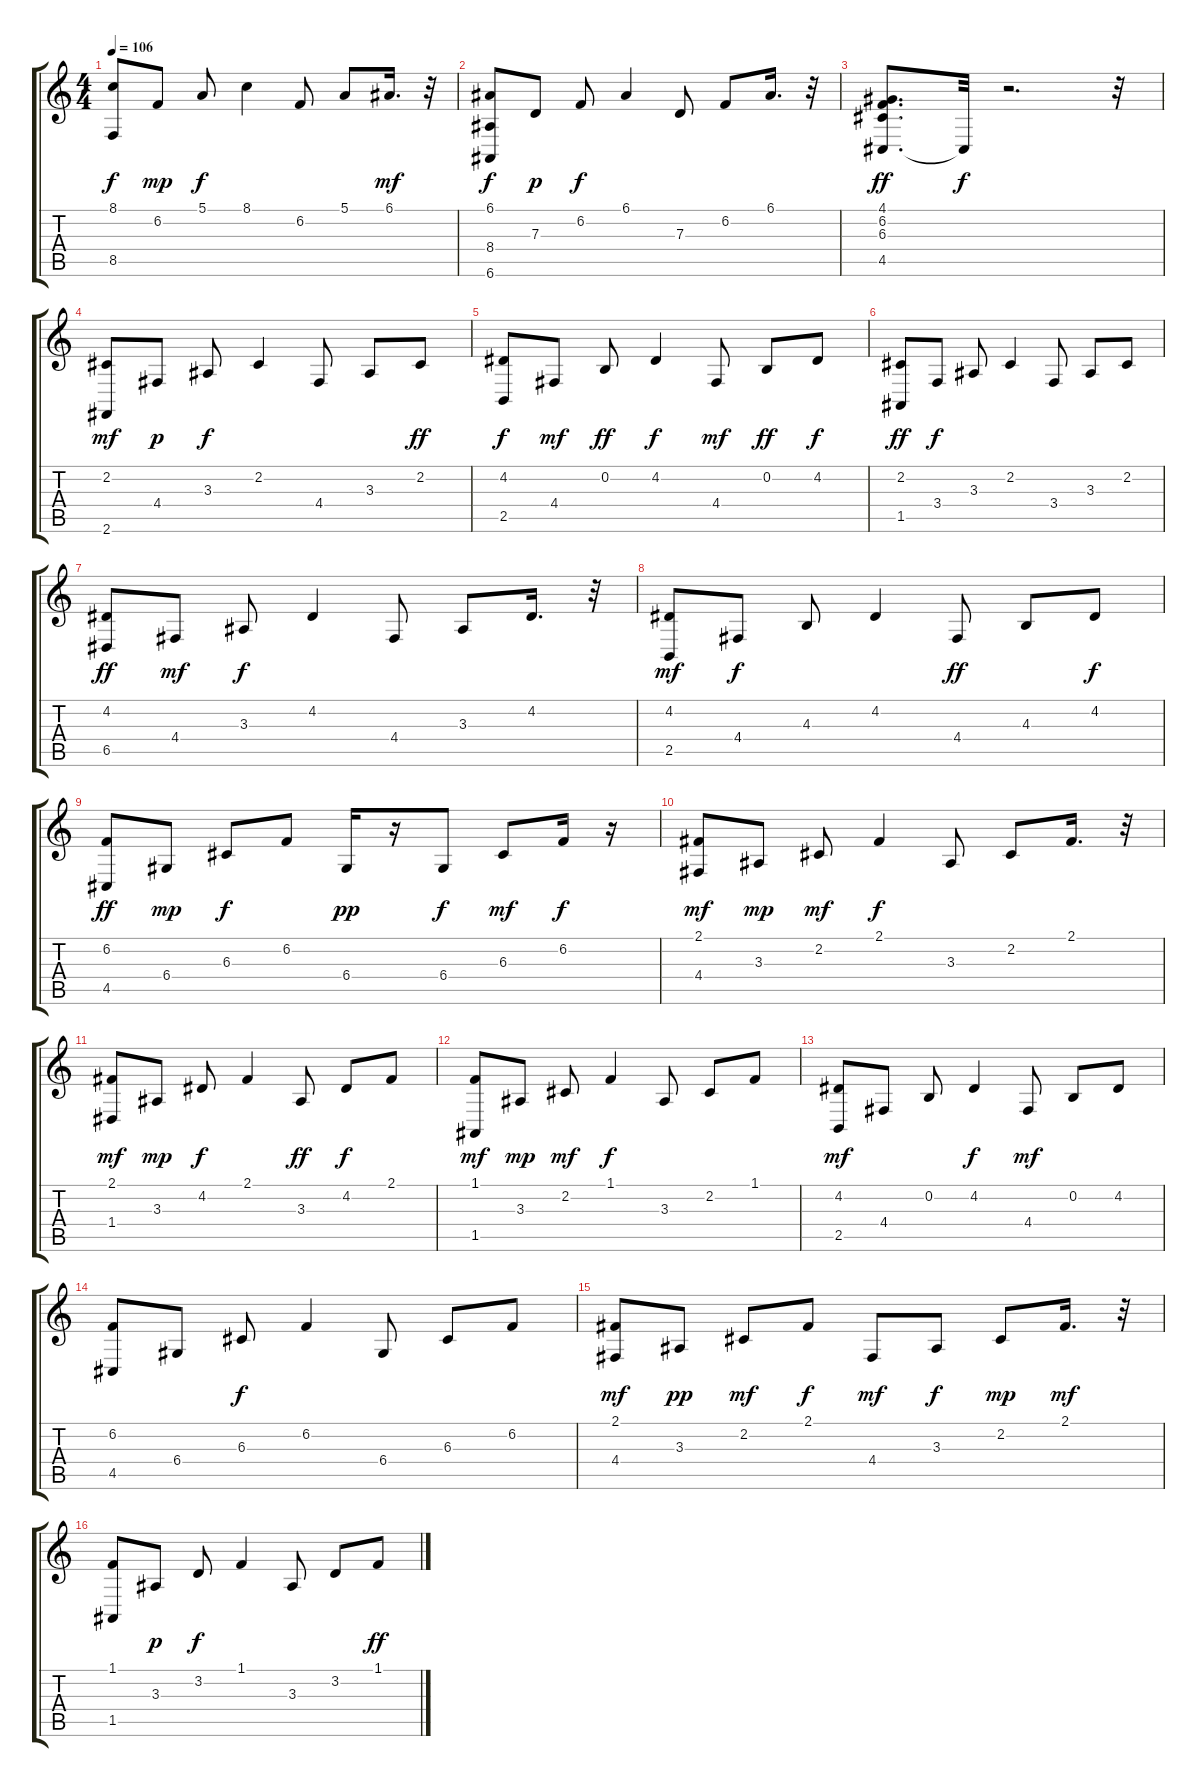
\track "" {instrument acousticgrandpiano}
\staff {score tabs}
\tuning (E4 B3 G3 D3 A2 E2) {hide}
\ts (4 4)
\tempo 106
\clef g2
\ks c
(8.1 8.5).8{dy f} 6.2.8{dy mp} 5.1.8{dy f} 8.1.4 6.2.8 5.1.8 6.1.16{d dy mf} r.32 |
(6.1 8.4 6.6).8{dy f} 7.3.8{dy p} 6.2.8{dy f} 6.1.4 7.3.8 6.2.8 6.1.16{d} r.32 |
(4.1 6.2 6.3 4.5).8{d dy ff} 4.5{t}.32{dy f} r.2{d} r.32 |
(2.2 2.6).8{dy mf} 4.4.8{dy p} 3.3.8{dy f} 2.2.4 4.4.8 3.3.8 2.2.8{dy ff} |
(4.2 2.5).8{dy f} 4.4.8{dy mf} 0.2.8{dy ff} 4.2.4{dy f} 4.4.8{dy mf} 0.2.8{dy ff} 4.2.8{dy f} |
(2.2 1.5).8{dy ff} 3.4.8{dy f} 3.3.8 2.2.4 3.4.8 3.3.8 2.2.8 |
(4.2 6.5).8{dy ff} 4.4.8{dy mf} 3.3.8{dy f} 4.2.4 4.4.8 3.3.8 4.2.16{d} r.32 |
(4.2 2.5).8{dy mf} 4.4.8{dy f} 4.3.8 4.2.4 4.4.8{dy ff} 4.3.8 4.2.8{dy f} |
(6.2 4.5).8{dy ff} 6.4.8{dy mp} 6.3.8{dy f} 6.2.8 6.4.16{dy pp} r.16 6.4.8{dy f} 6.3.8{dy mf} 6.2.16{dy f} r.16 |
(2.1 4.4).8{dy mf} 3.3.8{dy mp} 2.2.8{dy mf} 2.1.4{dy f} 3.3.8 2.2.8 2.1.16{d} r.32 |
(2.1 1.4).8{dy mf} 3.3.8{dy mp} 4.2.8{dy f} 2.1.4 3.3.8{dy ff} 4.2.8{dy f} 2.1.8 |
(1.1 1.5).8{dy mf} 3.3.8{dy mp} 2.2.8{dy mf} 1.1.4{dy f} 3.3.8 2.2.8 1.1.8 |
(4.2 2.5).8{dy mf} 4.4.8 0.2.8 4.2.4{dy f} 4.4.8{dy mf} 0.2.8 4.2.8 |
(6.2 4.5).8 6.4.8 6.3.8{dy f} 6.2.4 6.4.8 6.3.8 6.2.8 |
(2.1 4.4).8{dy mf} 3.3.8{dy pp} 2.2.8{dy mf} 2.1.8{dy f} 4.4.8{dy mf} 3.3.8{dy f} 2.2.8{dy mp} 2.1.16{d dy mf} r.32 |
(1.1 1.5).8 3.3.8{dy p} 3.2.8{dy f} 1.1.4 3.3.8 3.2.8 1.1.8{dy ff}
